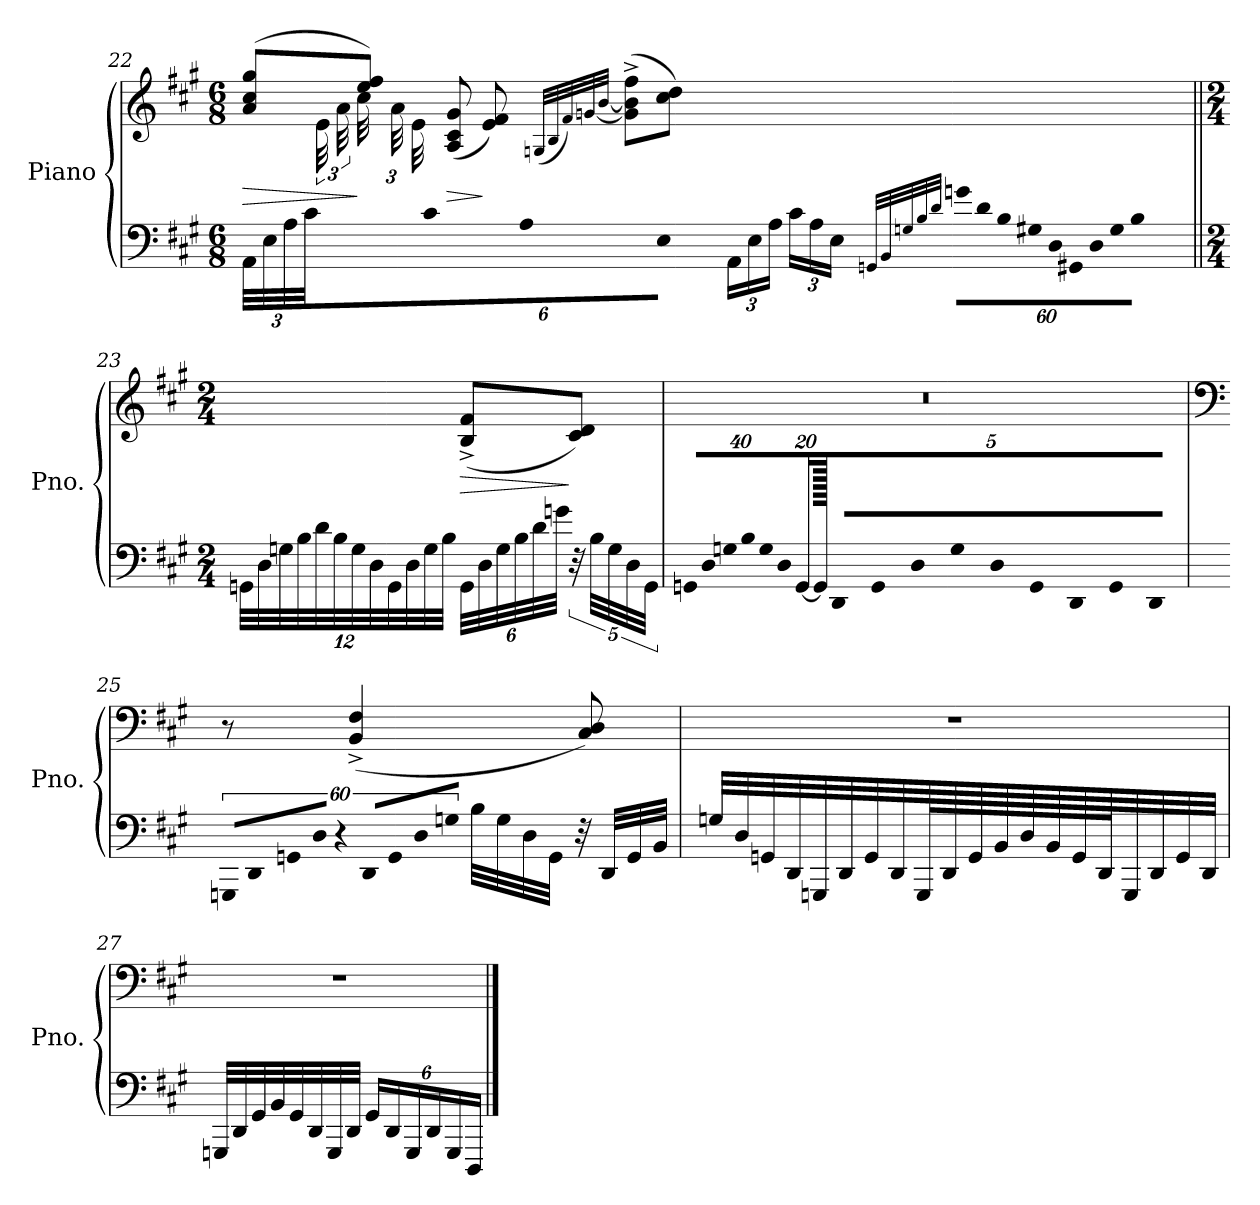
**kern	**kern	**dynam
*part1	*part1	*part1
*staff2	*staff1	*staff1/2
*I"Piano	*	*
*I'Pno.	*	*
!!LO:LB:g=z
*clefF4	*clefG2	*
*k[f#c#g#]	*k[f#c#g#]	*
*M6/8	*M6/8	*
*Xbrackettup	*	*
=22	=22	=22
!	!	!LO:HP:b
*	*^	*
48AA\LLL	(>8a/ 8cc#/ 8gg#/L	12ryy	>
48E\	.	.	.
48A\	.	.	.
48c#\	.	.	.
48%5ryy	.	48e\	.
.	.	48a\	.
*	*	*Xbrackettup	*
.	8ee/ 8ff#/J)	48cc#\	]
.	.	48a\	.
.	.	48e\	.
48c#\	.	2ryy	.
48A\	.	.	.
48E\JJJ	.	.	.
!	!	!	!LO:HP:b
24AA\LL	(<8A/ 8c#/ 8g#/	.	>
24E\	.	.	.
24A\JJ	.	.	.
24c#\LL	8e/ 8f#/)	.	]
24A\	.	.	.
24E\JJ	.	.	.
32qGGn/LLL	(<32qGn/LLL	.	.
32qBB/	32qB/	.	.
32qGn/	32qf#/)	.	.
32qB/	[32qgn/	.	.
32qd/JJJ	[32qb/JJJ	.	.
!LO:N:vis=32	!	!	!
1920%53gn\LLL	(>8g\]^ 8b\]^ 8ff#\^L	.	.
!LO:N:vis=32	!	!	!
1920%53d\	.	.	.
!LO:N:vis=32	!	!	!
1920%53B\	.	.	.
!LO:N:vis=32	!	!	!
1920%53G#X\	.	.	.
!LO:N:vis=32	!	!	!
1920%53D\	.	.	.
.	8cc#\ 8dd\J)	.	.
!LO:N:vis=32	!	!	!
1920%53GG#X\	.	.	.
!LO:N:vis=32	!	!	!
1920%53D\	.	.	.
.	.	16ryy	.
!LO:N:vis=32	!	!	!
1920%53G#\	.	.	.
!LO:N:vis=32	!	!	!
1920%53B\JJJ	.	.	.
640ryy	.	.	.
*	*v	*v	*
!!LO:LB:g=z
=23||	=23||	=23||
*M2/4	*M2/4	*
48GGn\LLL	4ryy	.
48D\	.	.
48Gn\	.	.
48B\	.	.
48d\	.	.
48B\	.	.
48G\	.	.
48D\	.	.
48GG\	.	.
48D\	.	.
48G\	.	.
48B\JJJ	.	.
!	!	!LO:HP:b
48GG\LLL	(<8B/^ 8f#/^L	>
48D\	.	.
48G\	.	.
48B\	.	.
48d\	.	.
48gn\JJJ	.	.
*brackettup	*	*
40r	8c#/ 8d/J)	]
40B\LLL	.	.
40G\	.	.
40D\	.	.
40GG\JJJ	.	.
=24	=24	=24
*Xbrackettup	*	*
!LO:N:vis=16	!	!
640%23GGn\LL	2r	.
!LO:N:vis=16	!	!
640%23D\	.	.
!LO:N:vis=16	!	!
640%23Gn\	.	.
!LO:N:vis=16	!	!
640%23B\	.	.
!LO:N:vis=16	!	!
640%23G\	.	.
!LO:N:vis=16	!	!
640%23D\	.	.
[320%11GG\JJ	.	.
640GG\JJ]	.	.
!LO:N:vis=32	!	!
1920%53DD/LLL	.	.
!LO:N:vis=32	!	!
1920%53GG/	.	.
!LO:N:vis=32	!	!
1920%53D/	.	.
!LO:N:vis=32	!	!
1920%53G/	.	.
!LO:N:vis=32	!	!
1920%53D/	.	.
!LO:N:vis=32	!	!
1920%53GG/	.	.
!LO:N:vis=32	!	!
1920%53DD/	.	.
!LO:N:vis=32	!	!
1920%53GG/	.	.
!LO:N:vis=32	!	!
1920%53DD/JJJ	.	.
!!LO:LB:g=z
=25	=25	=25
*	*clefF4	*
*brackettup	*	*
!LO:N:vis=32	!	!
1920%53GGGn/LLL	8r	.
!LO:N:vis=32	!	!
1920%53DD/	.	.
!LO:N:vis=32	!	!
1920%53GGn/	.	.
!LO:N:vis=32	!	!
1920%53D/JJJ	.	.
!LO:N:vis=32	!	!
1920%53r	.	.
.	(<4BB/^ 4F#/^	.
!LO:N:vis=32	!	!
1920%53DD/LLL	.	.
!LO:N:vis=32	!	!
1920%53GG/	.	.
!LO:N:vis=32	!	!
1920%53D/	.	.
!LO:N:vis=32	!	!
1920%53Gn/JJJ	.	.
32B\LLL	.	.
32G\	.	.
32D\	.	.
32GG\JJJ	.	.
32r	.	.
.	8C#/ 8D/)	.
32DD/LLL	.	.
32GG/	.	.
32BB/JJJ	.	.
640ryy	.	.
=26	=26	=26
32Gn/LLL	2r	.
32D/	.	.
32GGn/	.	.
32DD/	.	.
32GGGn/	.	.
32DD/	.	.
32GG/	.	.
32DD/	.	.
64GGG/L	.	.
64DD/	.	.
64GG/	.	.
64BB/	.	.
64D/	.	.
64BB/	.	.
64GG/	.	.
64DD/J	.	.
32GGG/	.	.
32DD/	.	.
32GG/	.	.
32DD/JJJ	.	.
!!LO:LB:g=z
=27	=27	=27
32GGGn/LLL	2r	.
32DD/	.	.
32GG#/	.	.
32BB/	.	.
32GG#/	.	.
32DD/	.	.
32GGG/	.	.
32DD/JJJ	.	.
*Xbrackettup	*	*
24GG#/LL	.	.
24DD/	.	.
24GGG/	.	.
24DD/	.	.
24GGG/	.	.
24DDD/JJ	.	.
==	==	==
*-	*-	*-
